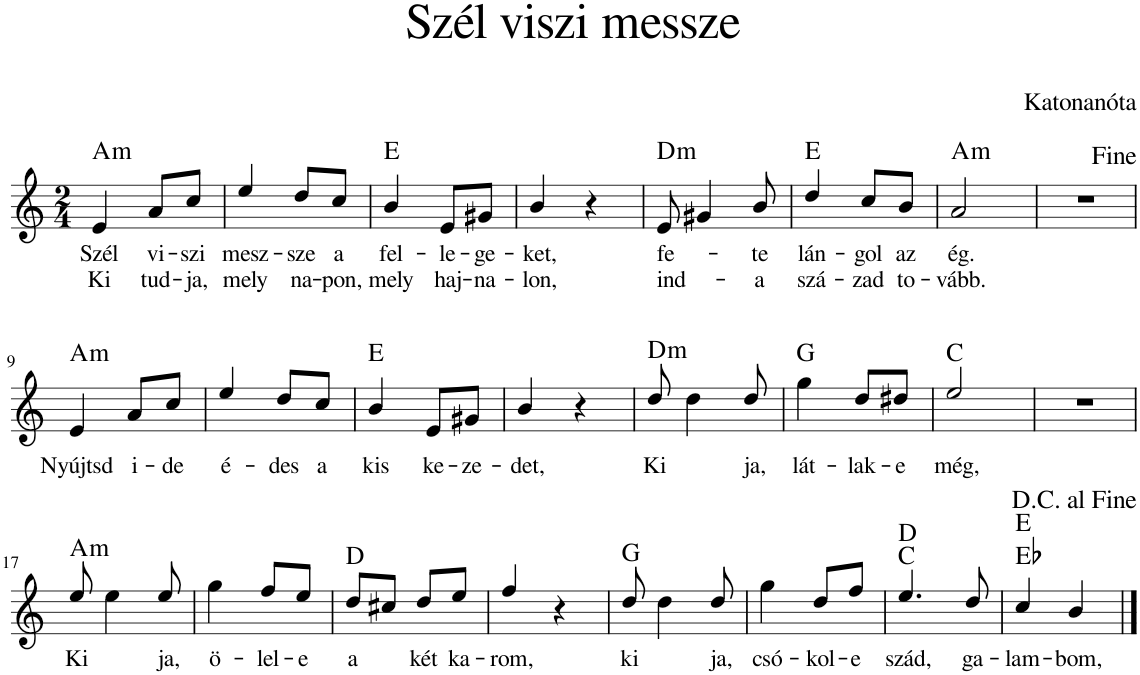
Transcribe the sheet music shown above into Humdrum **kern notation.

**kern	**text	**text	**harte
*part1	*part1	*part1	*part1
*staff1	*staff1	*staff1	*
*I"Piano	*	*	*
*I'Pno	*	*	*
*clefG2	*	*	*
*k[]	*	*	*
*M2/4	*	*	*
=1	=1	=1	=1
!	!LO:LY:b	!LO:LY:b	!LO:H:kt=m
4e/	Szél	Ki	A:min
!	!LO:LY:b	!LO:LY:b	!
8a/L	vi-	tud-	.
!	!LO:LY:b	!LO:LY:b	!
8cc/J	-szi	-ja,	.
=2	=2	=2	=2
!	!LO:LY:b	!LO:LY:b	!
4ee/	mesz-	mely	.
!	!LO:LY:b	!LO:LY:b	!
8dd/L	-sze	na-	.
!	!LO:LY:b	!LO:LY:b	!
8cc/J	a	-pon,	.
=3	=3	=3	=3
!	!LO:LY:b	!LO:LY:b	!
4b/	fel-	mely	E:maj
!	!LO:LY:b	!LO:LY:b	!
8e/L	-le-	haj-	.
!	!LO:LY:b	!LO:LY:b	!
8g#X/J	-ge-	-na-	.
=4	=4	=4	=4
!	!LO:LY:b	!LO:LY:b	!
4b/	-ket,	-lon,	.
4r	.	.	.
=5	=5	=5	=5
!	!LO:LY:b	!LO:LY:b	!LO:H:kt=m
8e/	fe-	ind-	D:min
4g#X/	.	.	.
!	!LO:LY:b	!LO:LY:b	!
8b/	-te	a	.
=6	=6	=6	=6
!	!LO:LY:b	!LO:LY:b	!
4dd/	lán-	szá-	E:maj
!	!LO:LY:b	!LO:LY:b	!
8cc/L	-gol	-zad	.
!	!LO:LY:b	!LO:LY:b	!
8b/J	az	to-	.
=7	=7	=7	=7
!	!LO:LY:b	!LO:LY:b	!LO:H:kt=m
2a/	ég.	-vább.	A:min
=8	=8	=8	=8
2r	.	.	.
!!LO:LB:g=z
=9	=9	=9	=9
!	!LO:LY:b	!	!LO:H:kt=m
4e/	Nyújtsd	.	A:min
!	!LO:LY:b	!	!
8a/L	i-	.	.
!	!LO:LY:b	!	!
8cc/J	-de	.	.
=10	=10	=10	=10
!	!LO:LY:b	!	!
4ee/	é-	.	.
!	!LO:LY:b	!	!
8dd/L	-des	.	.
!	!LO:LY:b	!	!
8cc/J	a	.	.
=11	=11	=11	=11
!	!LO:LY:b	!	!
4b/	kis	.	E:maj
!	!LO:LY:b	!	!
8e/L	ke-	.	.
!	!LO:LY:b	!	!
8g#X/J	-ze-	.	.
=12	=12	=12	=12
!	!LO:LY:b	!	!
4b/	-det,	.	.
4r	.	.	.
=13	=13	=13	=13
!	!LO:LY:b	!	!LO:H:kt=m
8dd/	Ki	.	D:min
4dd\	.	.	.
!	!LO:LY:b	!	!
8dd/	-ja,	.	.
=14	=14	=14	=14
!	!LO:LY:b	!	!
4gg\	lát-	.	G:maj
!	!LO:LY:b	!	!
8dd/L	-lak-	.	.
!	!LO:LY:b	!	!
8dd#X/J	-e	.	.
=15	=15	=15	=15
!	!LO:LY:b	!	!
2ee/	még,	.	C:maj
=16	=16	=16	=16
2r	.	.	.
!!LO:LB:g=z
=17	=17	=17	=17
!	!LO:LY:b	!	!LO:H:kt=m
8ee/	Ki	.	A:min
4ee\	.	.	.
!	!LO:LY:b	!	!
8ee/	-ja,	.	.
=18	=18	=18	=18
!	!LO:LY:b	!	!
4gg\	ö-	.	.
!	!LO:LY:b	!	!
8ff/L	-lel-	.	.
!	!LO:LY:b	!	!
8ee/J	-e	.	.
=19	=19	=19	=19
!	!LO:LY:b	!	!
8dd/L	a	.	D:maj
8cc#X/J	.	.	.
!	!LO:LY:b	!	!
8dd/L	két	.	.
!	!LO:LY:b	!	!
8ee/J	ka-	.	.
=20	=20	=20	=20
!	!LO:LY:b	!	!
4ff/	-rom,	.	.
4r	.	.	.
=21	=21	=21	=21
!	!LO:LY:b	!	!
8dd/	ki	.	G:maj
4dd\	.	.	.
!	!LO:LY:b	!	!
8dd/	-ja,	.	.
=22	=22	=22	=22
!	!LO:LY:b	!	!
4gg\	csó-	.	.
!	!LO:LY:b	!	!
8dd/L	-kol-	.	.
!	!LO:LY:b	!	!
8ff/J	-e	.	.
=23	=23	=23	=23
!	!LO:LY:b	!	!
4.ee/	szád,	.	C:maj D:maj
!	!LO:LY:b	!	!
8dd/	ga-	.	.
=24	=24	=24	=24
!	!LO:LY:b	!	!
4cc/	-lam-	.	Eb:maj E:maj
!	!LO:LY:b	!	!
4b/	-bom,	.	.
==	==	==	==
*-	*-	*-	*-
